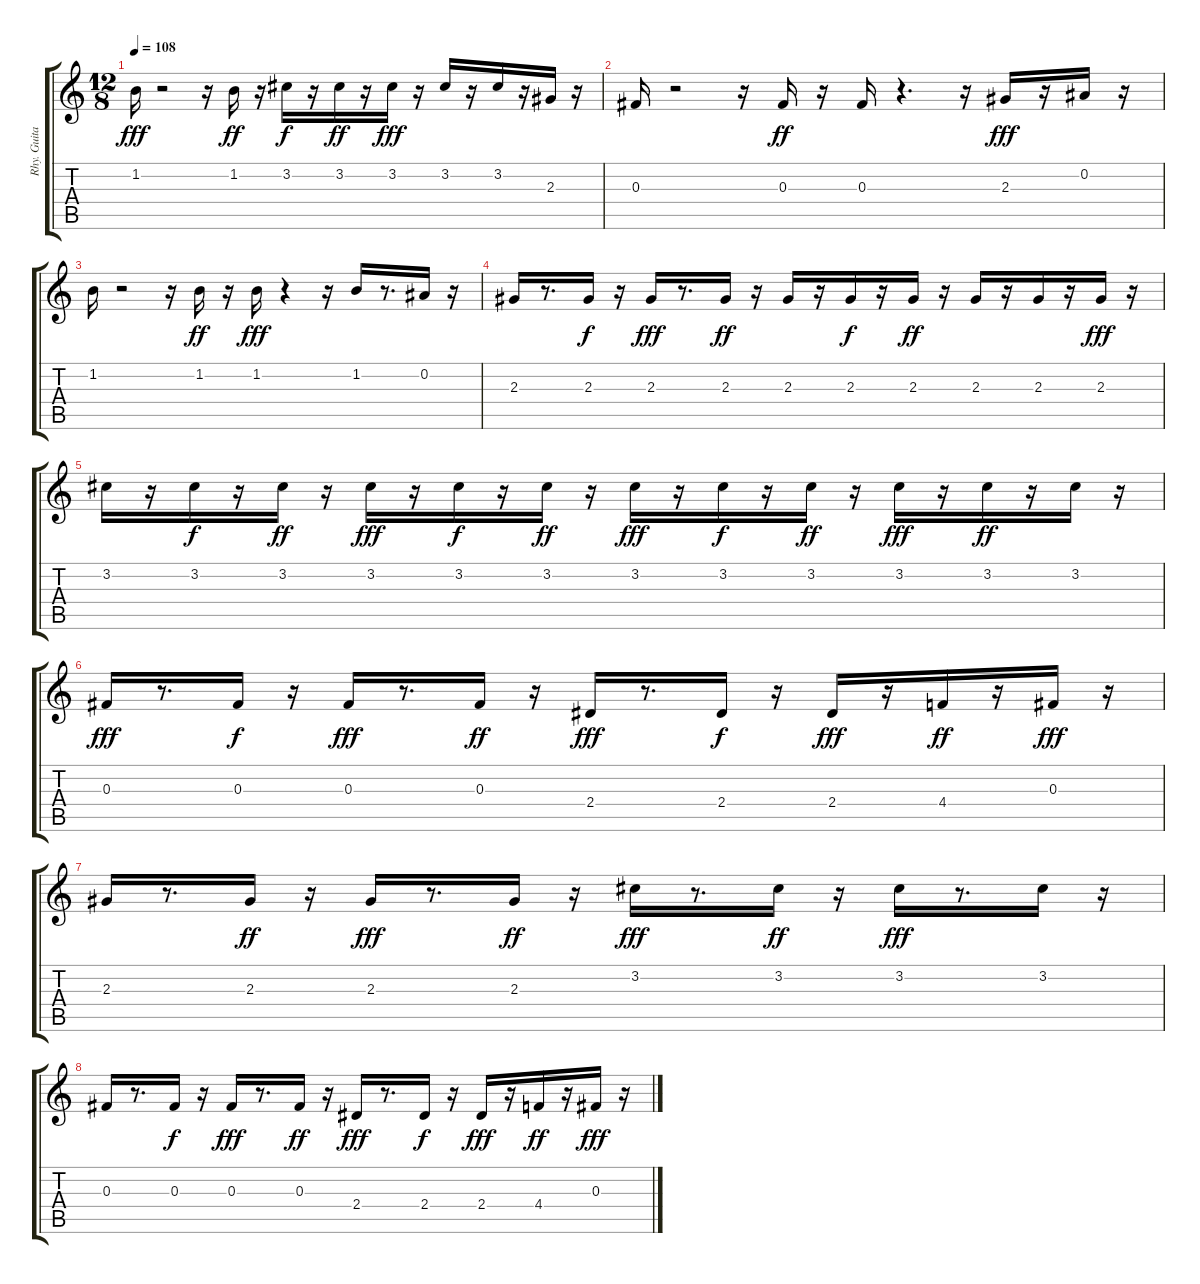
\track ("Rhy. Guitar VII" "Rhy. Guita") {instrument distortionguitar}
\staff {score tabs}
\tuning (Eb4 Bb3 Gb3 Db3 Ab2 Eb2) {hide}
\ts (12 8)
\tempo 108
\clef g2
\ks c
1.2.16{dy fff} r.2 r.16 1.2.16{dy ff} r.16 3.2.16{dy f} r.16 3.2.16{dy ff} r.16 3.2.16{dy fff} r.16 3.2.16 r.16 3.2.16 r.16 2.3.16 r.16 |
0.3.16 r.2 r.16 0.3.16{dy ff} r.16 0.3.16 r.4{d} r.16 2.3.16{dy fff} r.16 0.2.16 r.16 |
1.2.16 r.2 r.16 1.2.16{dy ff} r.16 1.2.16{dy fff} r.4 r.16 1.2.16 r.8{d} 0.2.16 r.16 |
2.3.16 r.8{d} 2.3.16{dy f} r.16 2.3.16{dy fff} r.8{d} 2.3.16{dy ff} r.16 2.3.16 r.16 2.3.16{dy f} r.16 2.3.16{dy ff} r.16 2.3.16 r.16 2.3.16 r.16 2.3.16{dy fff} r.16 |
3.2.16 r.16 3.2.16{dy f} r.16 3.2.16{dy ff} r.16 3.2.16{dy fff} r.16 3.2.16{dy f} r.16 3.2.16{dy ff} r.16 3.2.16{dy fff} r.16 3.2.16{dy f} r.16 3.2.16{dy ff} r.16 3.2.16{dy fff} r.16 3.2.16{dy ff} r.16 3.2.16 r.16 |
0.3.16{dy fff} r.8{d} 0.3.16{dy f} r.16 0.3.16{dy fff} r.8{d} 0.3.16{dy ff} r.16 2.4.16{dy fff} r.8{d} 2.4.16{dy f} r.16 2.4.16{dy fff} r.16 4.4.16{dy ff} r.16 0.3.16{dy fff} r.16 |
2.3.16 r.8{d} 2.3.16{dy ff} r.16 2.3.16{dy fff} r.8{d} 2.3.16{dy ff} r.16 3.2.16{dy fff} r.8{d} 3.2.16{dy ff} r.16 3.2.16{dy fff} r.8{d} 3.2.16 r.16 |
0.3.16 r.8{d} 0.3.16{dy f} r.16 0.3.16{dy fff} r.8{d} 0.3.16{dy ff} r.16 2.4.16{dy fff} r.8{d} 2.4.16{dy f} r.16 2.4.16{dy fff} r.16 4.4.16{dy ff} r.16 0.3.16{dy fff} r.16
